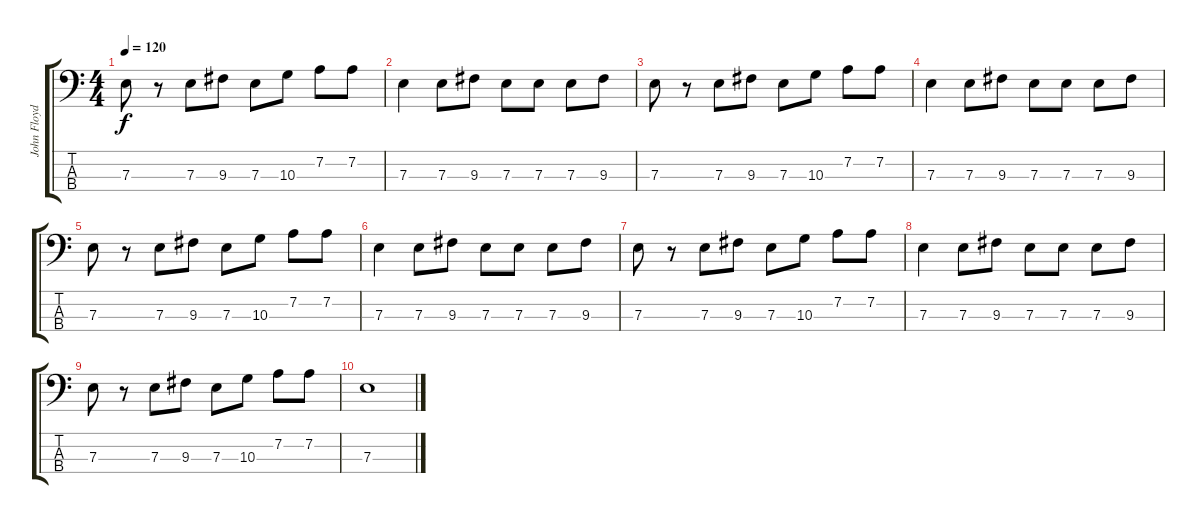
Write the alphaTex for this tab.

\track ("John Floyd" "John Floyd") {instrument acousticguitarsteel}
\staff {score tabs}
\tuning (G2 D2 A1 E1) {hide}
\ts (4 4)
\tempo 120
\clef f4
\ks c
7.3.8{dy f} r.8 7.3.8 9.3.8 7.3.8 10.3.8 7.2.8 7.2.8 |
7.3.4{volume 9} 7.3.8 9.3.8 7.3.8 7.3.8 7.3.8 9.3.8 |
7.3.8 r.8 7.3.8 9.3.8 7.3.8 10.3.8 7.2.8 7.2.8 |
7.3.4{volume 8} 7.3.8 9.3.8 7.3.8 7.3.8 7.3.8 9.3.8 |
7.3.8 r.8 7.3.8 9.3.8 7.3.8 10.3.8 7.2.8 7.2.8 |
7.3.4{volume 7} 7.3.8 9.3.8 7.3.8 7.3.8 7.3.8 9.3.8 |
7.3.8 r.8 7.3.8 9.3.8 7.3.8 10.3.8 7.2.8 7.2.8 |
7.3.4{volume 6} 7.3.8 9.3.8 7.3.8 7.3.8 7.3.8 9.3.8 |
7.3.8 r.8 7.3.8 9.3.8 7.3.8 10.3.8 7.2.8 7.2.8 |
7.3.1{volume 5}
